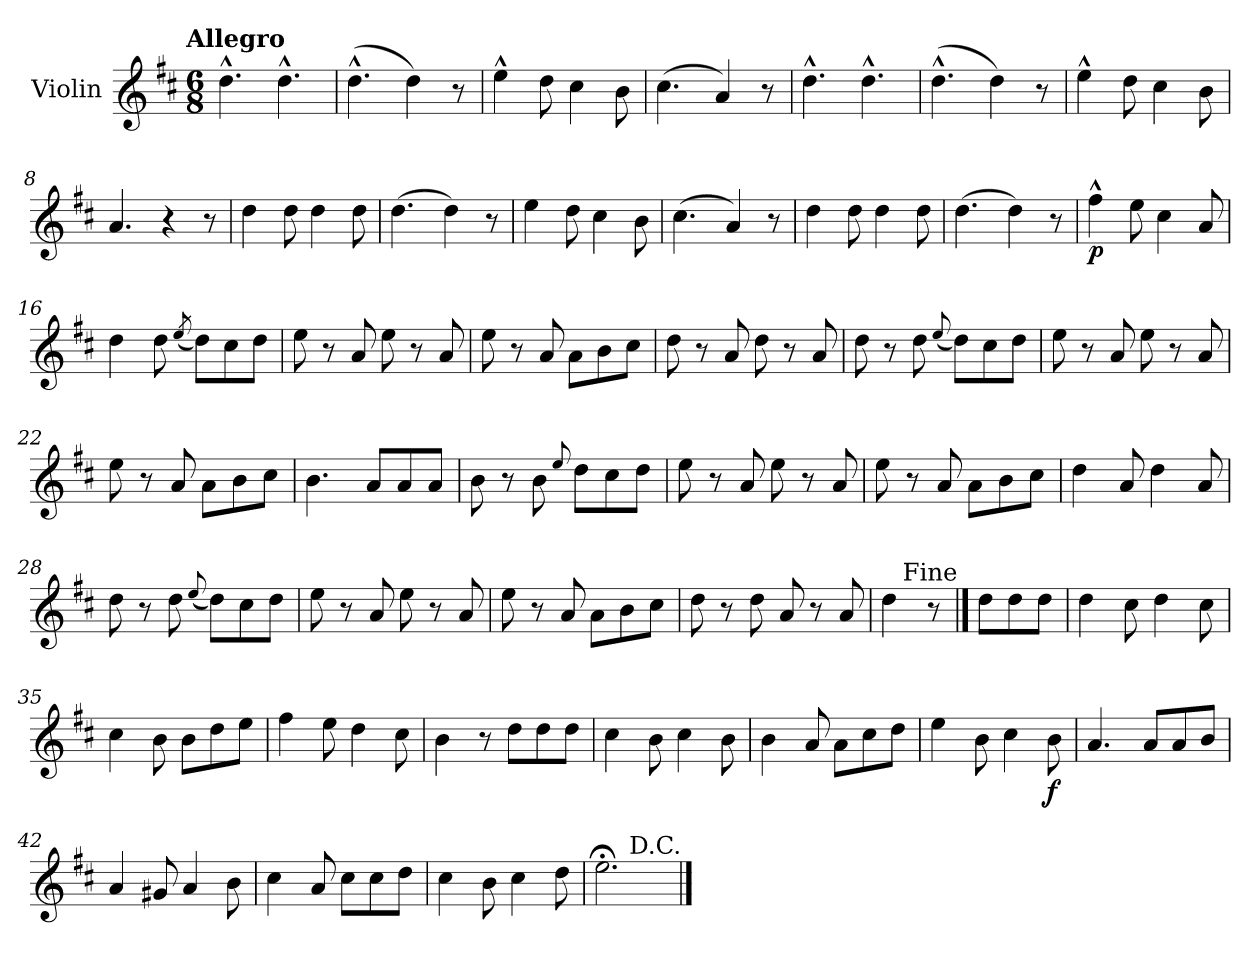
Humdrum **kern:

**kern	**dynam
*part1	*part1
*staff1	*staff1
*I"Violin	*
*I'Vln.	*
*clefG2	*
*k[f#c#]	*
!!LO:TX:omd:t=Allegro
*M6/8	*
*MM144	*
=1	=1
4.dd^^\	.
4.dd^^\	.
=2	=2
(>4.dd^^\	.
4dd\)	.
8r	.
=3	=3
4ee^^\	.
8dd\	.
4cc#\	.
8b\	.
=4	=4
(>4.cc#\	.
4a/)	.
8r	.
=5	=5
4.dd^^\	.
4.dd^^\	.
=6	=6
(>4.dd^^\	.
4dd\)	.
8r	.
=7	=7
4ee^^\	.
8dd\	.
4cc#\	.
8b\	.
=8	=8
4.a/	.
4r	.
8r	.
!!LO:LB:g=z
=9	=9
4dd\	.
8dd\	.
4dd\	.
8dd\	.
=10	=10
(>4.dd\	.
4dd\)	.
8r	.
=11	=11
4ee\	.
8dd\	.
4cc#\	.
8b\	.
=12	=12
(>4.cc#\	.
4a/)	.
8r	.
=13	=13
4dd\	.
8dd\	.
4dd\	.
8dd\	.
=14	=14
(>4.dd\	.
4dd\)	.
8r	.
=15	=15
!	!LO:DY:b
4ff#^^\	p
8ee\	.
4cc#\	.
8a/	.
!!LO:LB:g=z
=16	=16
4dd\	.
8dd\	.
(<8qee/	.
8dd\L)	.
8cc#\	.
8dd\J	.
=17	=17
8ee\	.
8r	.
8a/	.
8ee\	.
8r	.
8a/	.
=18	=18
8ee\	.
8r	.
8a/	.
8a\L	.
8b\	.
8cc#\J	.
=19	=19
8dd\	.
8r	.
8a/	.
8dd\	.
8r	.
8a/	.
=20	=20
8dd\	.
8r	.
8dd\	.
(<8qqee/	.
8dd\L)	.
8cc#\	.
8dd\J	.
!!LO:LB:g=z
=21	=21
8ee\	.
8r	.
8a/	.
8ee\	.
8r	.
8a/	.
=22	=22
8ee\	.
8r	.
8a/	.
8a\L	.
8b\	.
8cc#\J	.
=23	=23
4.b\	.
8a/L	.
8a/	.
8a/J	.
=24	=24
8b\	.
8r	.
8b\	.
8qqee/	.
8dd\L	.
8cc#\	.
8dd\J	.
=25	=25
8ee\	.
8r	.
8a/	.
8ee\	.
8r	.
8a/	.
=26	=26
8ee\	.
8r	.
8a/	.
8a\L	.
8b\	.
8cc#\J	.
!!LO:LB:g=z
=27	=27
4dd\	.
8a/	.
4dd\	.
8a/	.
=28	=28
8dd\	.
8r	.
8dd\	.
(<8qqee/	.
8dd\L)	.
8cc#\	.
8dd\J	.
=29	=29
8ee\	.
8r	.
8a/	.
8ee\	.
8r	.
8a/	.
=30	=30
8ee\	.
8r	.
8a/	.
8a\L	.
8b\	.
8cc#\J	.
=31	=31
8dd\	.
8r	.
8dd\	.
8a/	.
8r	.
8a/	.
=32	=32
4dd\	.
8r	.
!LO:TX:a:rj:t=Fine	!
!!LO:LB:g=z
==33	==33
8dd\L	.
8dd\	.
8dd\J	.
=34	=34
4dd\	.
8cc#\	.
4dd\	.
8cc#\	.
=35	=35
4cc#\	.
8b\	.
8b\L	.
8dd\	.
8ee\J	.
=36	=36
4ff#\	.
8ee\	.
4dd\	.
8cc#\	.
=37	=37
!	!LO:DY:b
!	!LO:DY:n=1:b
4b\	f cresc.
8r	.
8dd\L	.
8dd\	.
8dd\J	.
=38	=38
4cc#\	.
8b\	.
4cc#\	.
8b\	.
=39	=39
4b\	.
8a/	.
8a\L	.
!	!LO:DY:b
8cc#\	cresc.
8dd\J	.
!!LO:LB:g=z
=40	=40
4ee\	.
8b\	.
4cc#\	.
!	!LO:DY:b
8b\	f
=41	=41
4.a/	.
8a/L	.
8a/	.
8b/J	.
=42	=42
4a/	.
8g#X/	.
4a/	.
8b\	.
=43	=43
4cc#\	.
8a/	.
8cc#\L	.
8cc#\	.
8dd\J	.
=44	=44
4cc#\	.
8b\	.
4cc#\	.
8dd\	.
=45	=45
2.ee;<\	.
!LO:TX:a:rj:t=D.C.	!
==	==
*-	*-
